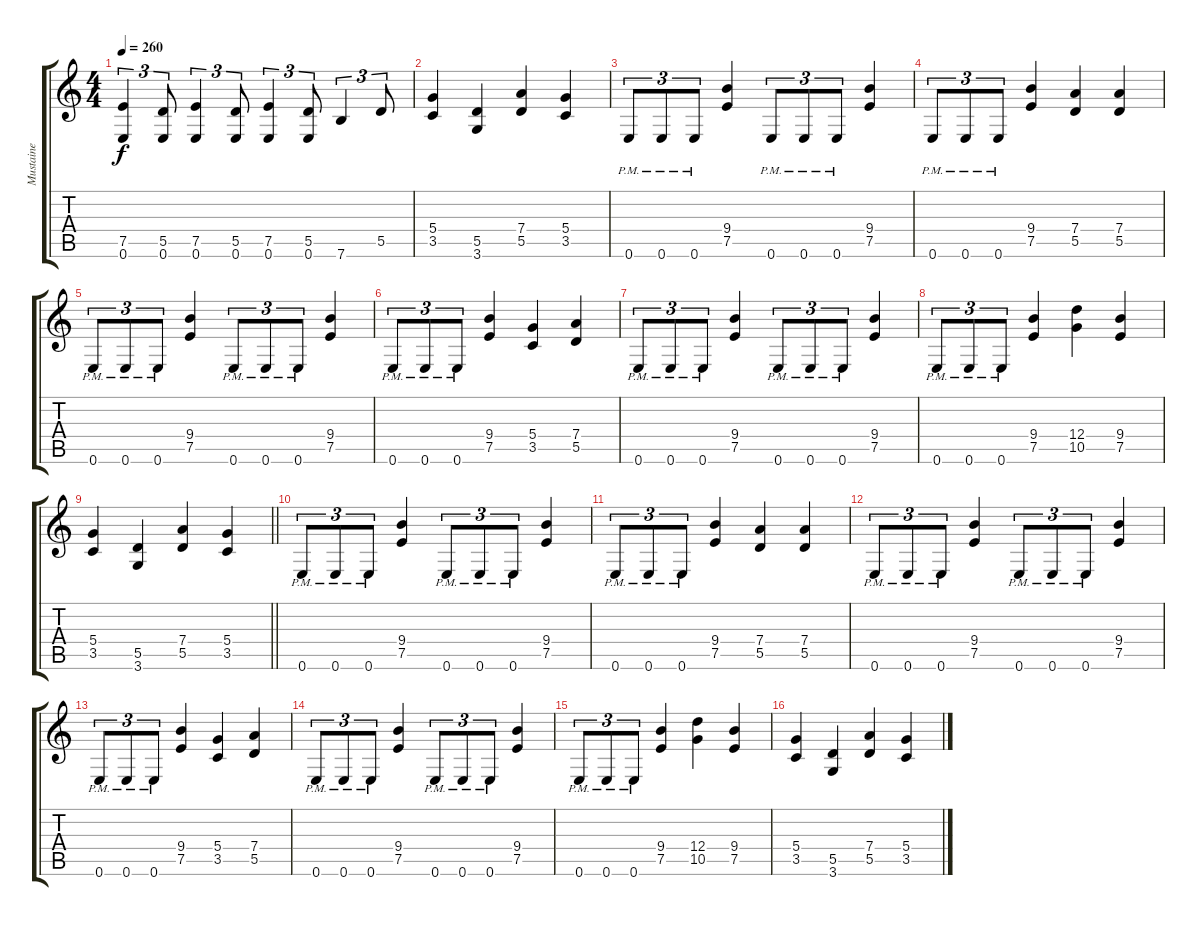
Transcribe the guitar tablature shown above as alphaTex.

\track ("Mustaine" "Mustaine") {instrument distortionguitar}
\staff {score tabs}
\tuning (E4 B3 G3 D3 A2 E2) {hide}
\ts (4 4)
\tempo 260
\clef g2
\ks c
(7.5 0.6).4{tu (3 2) dy f} (5.5 0.6).8{tu (3 2)} (7.5 0.6).4{tu (3 2)} (5.5 0.6).8{tu (3 2)} (7.5 0.6).4{tu (3 2)} (5.5 0.6).8{tu (3 2)} 7.6.4{tu (3 2)} 5.5.8{tu (3 2)} |
(5.4 3.5).4 (5.5 3.6).4 (7.4 5.5).4 (5.4 3.5).4 |
0.6{pm}.8{tu (3 2)} 0.6{pm}.8{tu (3 2)} 0.6{pm}.8{tu (3 2)} (9.4 7.5).4 0.6{pm}.8{tu (3 2)} 0.6{pm}.8{tu (3 2)} 0.6{pm}.8{tu (3 2)} (9.4 7.5).4 |
0.6{pm}.8{tu (3 2)} 0.6{pm}.8{tu (3 2)} 0.6{pm}.8{tu (3 2)} (9.4 7.5).4 (7.4 5.5).4 (7.4 5.5).4 |
0.6{pm}.8{tu (3 2)} 0.6{pm}.8{tu (3 2)} 0.6{pm}.8{tu (3 2)} (9.4 7.5).4 0.6{pm}.8{tu (3 2)} 0.6{pm}.8{tu (3 2)} 0.6{pm}.8{tu (3 2)} (9.4 7.5).4 |
0.6{pm}.8{tu (3 2)} 0.6{pm}.8{tu (3 2)} 0.6{pm}.8{tu (3 2)} (9.4 7.5).4 (5.4 3.5).4 (7.4 5.5).4 |
0.6{pm}.8{tu (3 2)} 0.6{pm}.8{tu (3 2)} 0.6{pm}.8{tu (3 2)} (9.4 7.5).4 0.6{pm}.8{tu (3 2)} 0.6{pm}.8{tu (3 2)} 0.6{pm}.8{tu (3 2)} (9.4 7.5).4 |
0.6{pm}.8{tu (3 2)} 0.6{pm}.8{tu (3 2)} 0.6{pm}.8{tu (3 2)} (9.4 7.5).4 (12.4 10.5).4 (9.4 7.5).4 |
\barLineRight lightlight
(5.4 3.5).4 (5.5 3.6).4 (7.4 5.5).4 (5.4 3.5).4 |
0.6{pm}.8{tu (3 2)} 0.6{pm}.8{tu (3 2)} 0.6{pm}.8{tu (3 2)} (9.4 7.5).4 0.6{pm}.8{tu (3 2)} 0.6{pm}.8{tu (3 2)} 0.6{pm}.8{tu (3 2)} (9.4 7.5).4 |
0.6{pm}.8{tu (3 2)} 0.6{pm}.8{tu (3 2)} 0.6{pm}.8{tu (3 2)} (9.4 7.5).4 (7.4 5.5).4 (7.4 5.5).4 |
0.6{pm}.8{tu (3 2)} 0.6{pm}.8{tu (3 2)} 0.6{pm}.8{tu (3 2)} (9.4 7.5).4 0.6{pm}.8{tu (3 2)} 0.6{pm}.8{tu (3 2)} 0.6{pm}.8{tu (3 2)} (9.4 7.5).4 |
0.6{pm}.8{tu (3 2)} 0.6{pm}.8{tu (3 2)} 0.6{pm}.8{tu (3 2)} (9.4 7.5).4 (5.4 3.5).4 (7.4 5.5).4 |
0.6{pm}.8{tu (3 2)} 0.6{pm}.8{tu (3 2)} 0.6{pm}.8{tu (3 2)} (9.4 7.5).4 0.6{pm}.8{tu (3 2)} 0.6{pm}.8{tu (3 2)} 0.6{pm}.8{tu (3 2)} (9.4 7.5).4 |
0.6{pm}.8{tu (3 2)} 0.6{pm}.8{tu (3 2)} 0.6{pm}.8{tu (3 2)} (9.4 7.5).4 (12.4 10.5).4 (9.4 7.5).4 |
(5.4 3.5).4 (5.5 3.6).4 (7.4 5.5).4 (5.4 3.5).4
